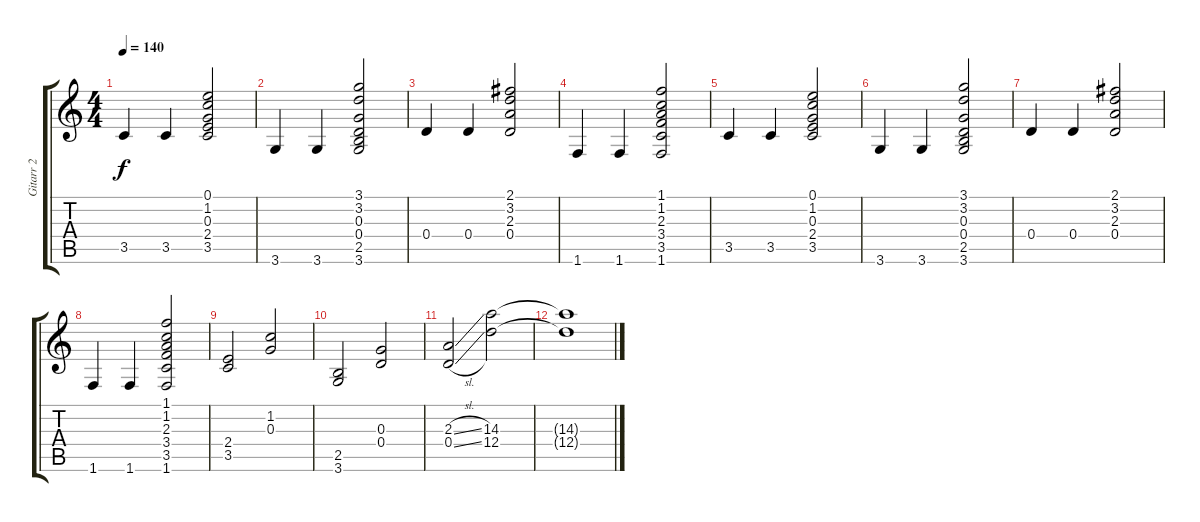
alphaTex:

\track ("Gitarr 2" "Gitarr 2") {instrument electricguitarclean}
\staff {score tabs}
\tuning (E4 B3 G3 D3 A2 E2) {hide}
\ts (4 4)
\tempo 140
\clef g2
\ks c
3.5.4{dy f} 3.5.4 (0.1 1.2 0.3 2.4 3.5).2 |
3.6.4 3.6.4 (3.1 3.2 0.3 0.4 2.5 3.6).2 |
0.4.4 0.4.4 (2.1 3.2 2.3 0.4).2 |
1.6.4 1.6.4 (1.1 1.2 2.3 3.4 3.5 1.6).2 |
3.5.4 3.5.4 (0.1 1.2 0.3 2.4 3.5).2 |
3.6.4 3.6.4 (3.1 3.2 0.3 0.4 2.5 3.6).2 |
0.4.4 0.4.4 (2.1 3.2 2.3 0.4).2 |
1.6.4 1.6.4 (1.1 1.2 2.3 3.4 3.5 1.6).2 |
(2.4 3.5).2 (1.2 0.3).2 |
(2.5 3.6).2 (0.3 0.4).2 |
(2.3{sl} 0.4{sl}).2 (14.3 12.4).2 |
(14.3{t} 12.4{t}).1
